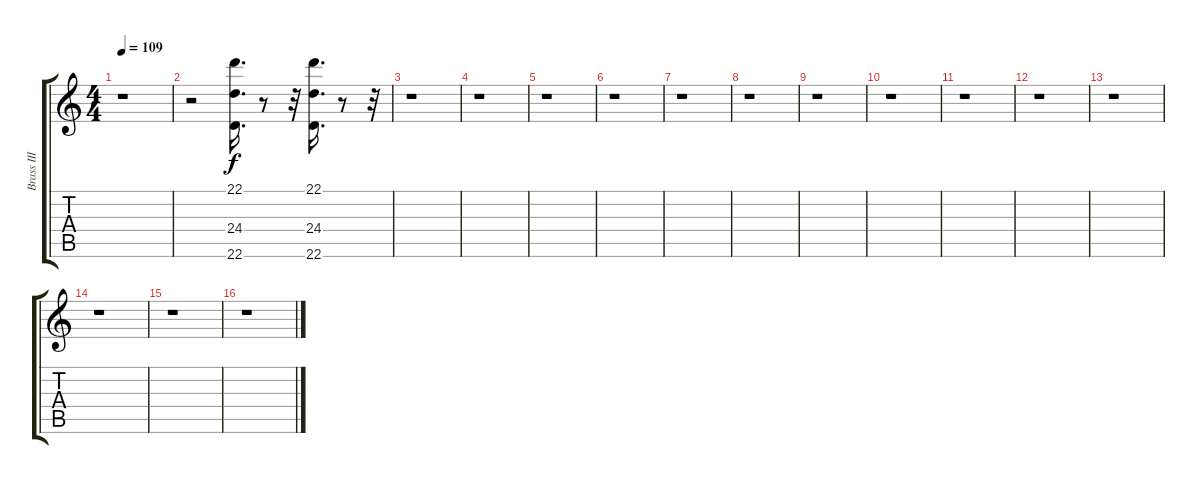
\track ("Brass III" "Brass III") {instrument brasssection}
\staff {score tabs}
\tuning (E4 B3 G3 D3 A2 E2) {hide}
\ts (4 4)
\tempo 109
\clef g2
\ks c
r.1{dy ff} |
r.2 (22.1 24.4 22.6).16{d dy f} r.8 r.32 (22.1 24.4 22.6).16{d} r.8 r.32 |
r.1 |
r.1 |
r.1 |
r.1 |
r.1 |
r.1 |
r.1 |
r.1 |
r.1 |
r.1 |
r.1 |
r.1 |
r.1 |
r.1
